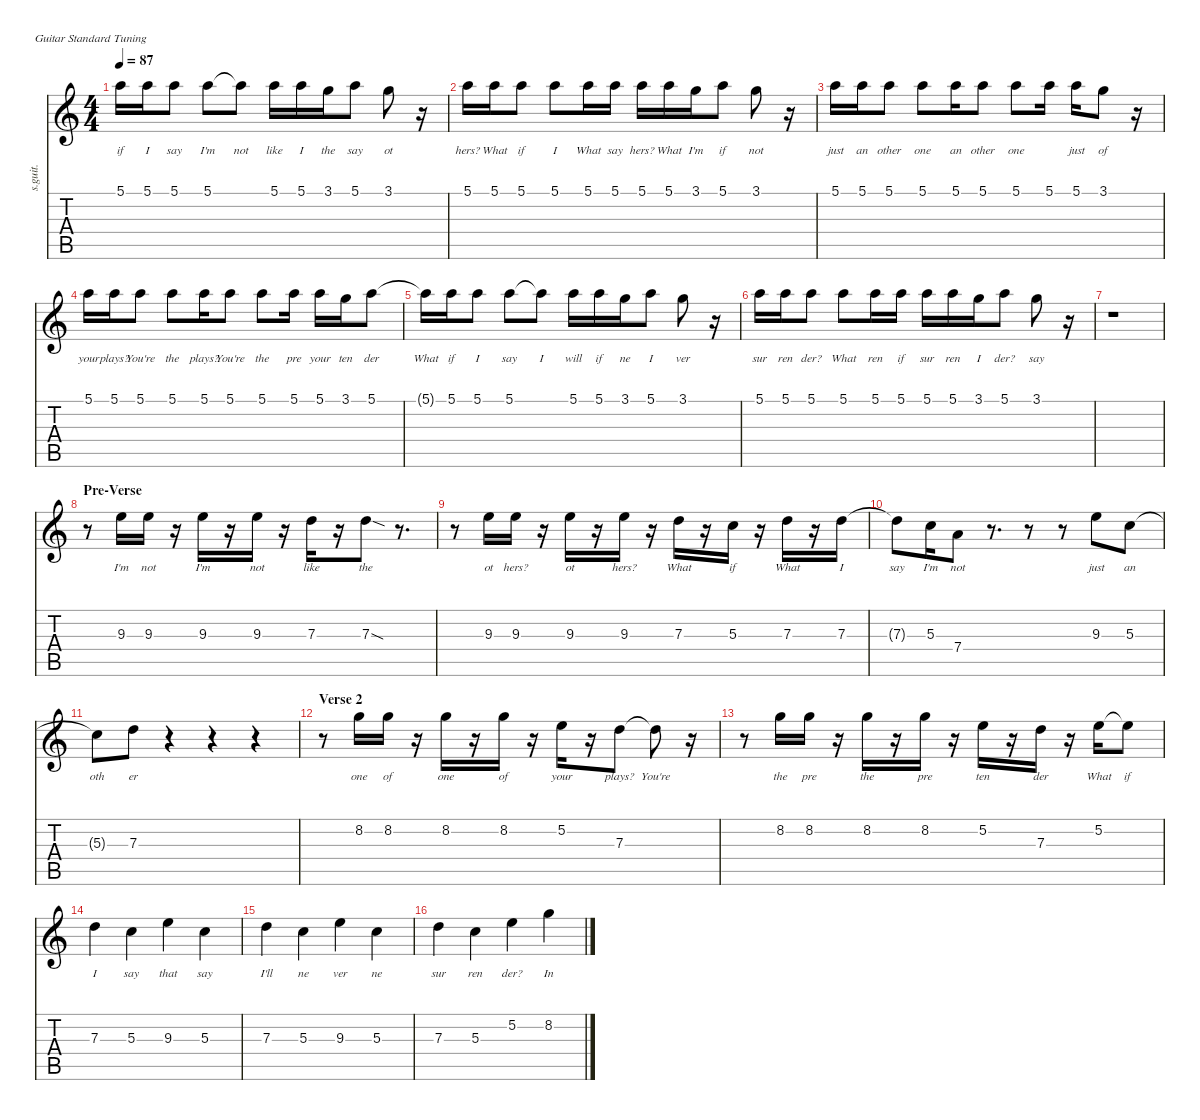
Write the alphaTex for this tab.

\defaultSystemsLayout 4
\hideDynamics
\bracketExtendMode nobrackets
\track ("Dave Grohl (Lead Vocal)" "s.guit.") {instrument clarinet}
\staff {score tabs}
\tuning (E4 B3 G3 D3 A2 E2)
\displaytranspose 12
\ts (4 4)
\tempo 87
\clef g2
\ks c
5.1{t}.16{lyrics (0 "if") lyrics (1 "") lyrics (2 "") lyrics (3 "") lyrics (4 "") dy f} 5.1.16{lyrics (0 "I") lyrics (1 "") lyrics (2 "") lyrics (3 "") lyrics (4 "")} 5.1.8{lyrics (0 "say") lyrics (1 "") lyrics (2 "") lyrics (3 "") lyrics (4 "")} 5.1.8{lyrics (0 "I'm") lyrics (1 "") lyrics (2 "") lyrics (3 "") lyrics (4 "")} 5.1{t}.8{lyrics (0 "not") lyrics (1 "") lyrics (2 "") lyrics (3 "") lyrics (4 "")} 5.1.16{lyrics (0 "like") lyrics (1 "") lyrics (2 "") lyrics (3 "") lyrics (4 "")} 5.1.16{lyrics (0 "I") lyrics (1 "") lyrics (2 "") lyrics (3 "") lyrics (4 "")} 3.1.16{lyrics (0 "the") lyrics (1 "") lyrics (2 "") lyrics (3 "") lyrics (4 "")} 5.1.8{lyrics (0 "say") lyrics (1 "") lyrics (2 "") lyrics (3 "") lyrics (4 "")} 3.1.8{lyrics (0 "ot") lyrics (1 "") lyrics (2 "") lyrics (3 "") lyrics (4 "")} r.16 |
5.1.16{lyrics (0 "hers?") lyrics (1 "") lyrics (2 "") lyrics (3 "") lyrics (4 "")} 5.1.16{lyrics (0 "What") lyrics (1 "") lyrics (2 "") lyrics (3 "") lyrics (4 "")} 5.1.8{lyrics (0 "if") lyrics (1 "") lyrics (2 "") lyrics (3 "") lyrics (4 "")} 5.1.8{lyrics (0 "I") lyrics (1 "") lyrics (2 "") lyrics (3 "") lyrics (4 "")} 5.1.16{lyrics (0 "What") lyrics (1 "") lyrics (2 "") lyrics (3 "") lyrics (4 "")} 5.1.16{lyrics (0 "say") lyrics (1 "") lyrics (2 "") lyrics (3 "") lyrics (4 "")} 5.1.16{lyrics (0 "hers?") lyrics (1 "") lyrics (2 "") lyrics (3 "") lyrics (4 "")} 5.1.16{lyrics (0 "What") lyrics (1 "") lyrics (2 "") lyrics (3 "") lyrics (4 "")} 3.1.16{lyrics (0 "I'm") lyrics (1 "") lyrics (2 "") lyrics (3 "") lyrics (4 "")} 5.1.8{lyrics (0 "if") lyrics (1 "") lyrics (2 "") lyrics (3 "") lyrics (4 "")} 3.1.8{lyrics (0 "not") lyrics (1 "") lyrics (2 "") lyrics (3 "") lyrics (4 "")} r.16 |
5.1.16{lyrics (0 "just") lyrics (1 "") lyrics (2 "") lyrics (3 "") lyrics (4 "")} 5.1.16{lyrics (0 "an") lyrics (1 "") lyrics (2 "") lyrics (3 "") lyrics (4 "")} 5.1.8{lyrics (0 "other") lyrics (1 "") lyrics (2 "") lyrics (3 "") lyrics (4 "")} 5.1.8{lyrics (0 "one") lyrics (1 "") lyrics (2 "") lyrics (3 "") lyrics (4 "")} 5.1.16{lyrics (0 "an") lyrics (1 "") lyrics (2 "") lyrics (3 "") lyrics (4 "")} 5.1.8{lyrics (0 "other") lyrics (1 "") lyrics (2 "") lyrics (3 "") lyrics (4 "")} 5.1.8{lyrics (0 "one") lyrics (1 "") lyrics (2 "") lyrics (3 "") lyrics (4 "")} 5.1.16{lyrics (0 "") lyrics (1 "") lyrics (2 "") lyrics (3 "") lyrics (4 "")} 5.1.16{lyrics (0 "just") lyrics (1 "") lyrics (2 "") lyrics (3 "") lyrics (4 "")} 3.1.8{lyrics (0 "of") lyrics (1 "") lyrics (2 "") lyrics (3 "") lyrics (4 "")} r.16 |
5.1.16{lyrics (0 "your") lyrics (1 "") lyrics (2 "") lyrics (3 "") lyrics (4 "")} 5.1.16{lyrics (0 "plays?") lyrics (1 "") lyrics (2 "") lyrics (3 "") lyrics (4 "")} 5.1.8{lyrics (0 "You're") lyrics (1 "") lyrics (2 "") lyrics (3 "") lyrics (4 "")} 5.1.8{lyrics (0 "the") lyrics (1 "") lyrics (2 "") lyrics (3 "") lyrics (4 "")} 5.1.16{lyrics (0 "plays?") lyrics (1 "") lyrics (2 "") lyrics (3 "") lyrics (4 "")} 5.1.8{lyrics (0 "You're") lyrics (1 "") lyrics (2 "") lyrics (3 "") lyrics (4 "")} 5.1.8{lyrics (0 "the") lyrics (1 "") lyrics (2 "") lyrics (3 "") lyrics (4 "")} 5.1.16{lyrics (0 "pre") lyrics (1 "") lyrics (2 "") lyrics (3 "") lyrics (4 "")} 5.1.16{lyrics (0 "your") lyrics (1 "") lyrics (2 "") lyrics (3 "") lyrics (4 "")} 3.1.16{lyrics (0 "ten") lyrics (1 "") lyrics (2 "") lyrics (3 "") lyrics (4 "")} 5.1.8{lyrics (0 "der") lyrics (1 "") lyrics (2 "") lyrics (3 "") lyrics (4 "")} |
5.1{t}.16{lyrics (0 "What") lyrics (1 "") lyrics (2 "") lyrics (3 "") lyrics (4 "")} 5.1.16{lyrics (0 "if") lyrics (1 "") lyrics (2 "") lyrics (3 "") lyrics (4 "")} 5.1.8{lyrics (0 "I") lyrics (1 "") lyrics (2 "") lyrics (3 "") lyrics (4 "")} 5.1.8{lyrics (0 "say") lyrics (1 "") lyrics (2 "") lyrics (3 "") lyrics (4 "")} 5.1{t}.8{lyrics (0 "I") lyrics (1 "") lyrics (2 "") lyrics (3 "") lyrics (4 "")} 5.1.16{lyrics (0 "will") lyrics (1 "") lyrics (2 "") lyrics (3 "") lyrics (4 "")} 5.1.16{lyrics (0 "if") lyrics (1 "") lyrics (2 "") lyrics (3 "") lyrics (4 "")} 3.1.16{lyrics (0 "ne") lyrics (1 "") lyrics (2 "") lyrics (3 "") lyrics (4 "")} 5.1.8{lyrics (0 "I") lyrics (1 "") lyrics (2 "") lyrics (3 "") lyrics (4 "")} 3.1.8{lyrics (0 "ver") lyrics (1 "") lyrics (2 "") lyrics (3 "") lyrics (4 "")} r.16 |
5.1.16{lyrics (0 "sur") lyrics (1 "") lyrics (2 "") lyrics (3 "") lyrics (4 "")} 5.1.16{lyrics (0 "ren") lyrics (1 "") lyrics (2 "") lyrics (3 "") lyrics (4 "")} 5.1.8{lyrics (0 "der?") lyrics (1 "") lyrics (2 "") lyrics (3 "") lyrics (4 "")} 5.1.8{lyrics (0 "What") lyrics (1 "") lyrics (2 "") lyrics (3 "") lyrics (4 "")} 5.1.16{lyrics (0 "ren") lyrics (1 "") lyrics (2 "") lyrics (3 "") lyrics (4 "")} 5.1.16{lyrics (0 "if") lyrics (1 "") lyrics (2 "") lyrics (3 "") lyrics (4 "")} 5.1.16{lyrics (0 "sur") lyrics (1 "") lyrics (2 "") lyrics (3 "") lyrics (4 "")} 5.1.16{lyrics (0 "ren") lyrics (1 "") lyrics (2 "") lyrics (3 "") lyrics (4 "")} 3.1.16{lyrics (0 "I") lyrics (1 "") lyrics (2 "") lyrics (3 "") lyrics (4 "")} 5.1.8{lyrics (0 "der?") lyrics (1 "") lyrics (2 "") lyrics (3 "") lyrics (4 "")} 3.1.8{lyrics (0 "say") lyrics (1 "") lyrics (2 "") lyrics (3 "") lyrics (4 "")} r.16 |
r.1 |
\section ("" "Pre-Verse")
r.8 9.3.16{lyrics (0 "I'm") lyrics (1 "") lyrics (2 "") lyrics (3 "") lyrics (4 "")} 9.3.16{lyrics (0 "not") lyrics (1 "") lyrics (2 "") lyrics (3 "") lyrics (4 "")} r.16 9.3.16{lyrics (0 "I'm") lyrics (1 "") lyrics (2 "") lyrics (3 "") lyrics (4 "")} r.16 9.3.16{lyrics (0 "not") lyrics (1 "") lyrics (2 "") lyrics (3 "") lyrics (4 "")} r.16 7.3.16{lyrics (0 "like") lyrics (1 "") lyrics (2 "") lyrics (3 "") lyrics (4 "")} r.16 7.3{sod}.8{lyrics (0 "the") lyrics (1 "") lyrics (2 "") lyrics (3 "") lyrics (4 "")} r.8{d} |
r.8 9.3.16{lyrics (0 "ot") lyrics (1 "") lyrics (2 "") lyrics (3 "") lyrics (4 "")} 9.3.16{lyrics (0 "hers?") lyrics (1 "") lyrics (2 "") lyrics (3 "") lyrics (4 "")} r.16 9.3.16{lyrics (0 "ot") lyrics (1 "") lyrics (2 "") lyrics (3 "") lyrics (4 "")} r.16 9.3.16{lyrics (0 "hers?") lyrics (1 "") lyrics (2 "") lyrics (3 "") lyrics (4 "")} r.16 7.3.16{lyrics (0 "What") lyrics (1 "") lyrics (2 "") lyrics (3 "") lyrics (4 "")} r.16 5.3.16{lyrics (0 "if") lyrics (1 "") lyrics (2 "") lyrics (3 "") lyrics (4 "")} r.16 7.3.16{lyrics (0 "What") lyrics (1 "") lyrics (2 "") lyrics (3 "") lyrics (4 "")} r.16 7.3.16{lyrics (0 "I") lyrics (1 "") lyrics (2 "") lyrics (3 "") lyrics (4 "")} |
7.3{t}.8{lyrics (0 "say") lyrics (1 "") lyrics (2 "") lyrics (3 "") lyrics (4 "")} 5.3.16{lyrics (0 "I'm") lyrics (1 "") lyrics (2 "") lyrics (3 "") lyrics (4 "")} 7.4.8{lyrics (0 "not") lyrics (1 "") lyrics (2 "") lyrics (3 "") lyrics (4 "")} r.8{d} r.8 r.8 9.3.8{lyrics (0 "just") lyrics (1 "") lyrics (2 "") lyrics (3 "") lyrics (4 "")} 5.3.8{lyrics (0 "an") lyrics (1 "") lyrics (2 "") lyrics (3 "") lyrics (4 "")} |
5.3{t}.8{lyrics (0 "oth") lyrics (1 "") lyrics (2 "") lyrics (3 "") lyrics (4 "")} 7.3.8{lyrics (0 "er") lyrics (1 "") lyrics (2 "") lyrics (3 "") lyrics (4 "")} r.4 r.4 r.4 |
\section ("" "Verse 2")
r.8 8.2.16{lyrics (0 "one") lyrics (1 "") lyrics (2 "") lyrics (3 "") lyrics (4 "")} 8.2.16{lyrics (0 "of") lyrics (1 "") lyrics (2 "") lyrics (3 "") lyrics (4 "")} r.16 8.2.16{lyrics (0 "one") lyrics (1 "") lyrics (2 "") lyrics (3 "") lyrics (4 "")} r.16 8.2.16{lyrics (0 "of") lyrics (1 "") lyrics (2 "") lyrics (3 "") lyrics (4 "")} r.16 5.2.16{lyrics (0 "your") lyrics (1 "") lyrics (2 "") lyrics (3 "") lyrics (4 "")} r.16 7.3.8{lyrics (0 "plays?") lyrics (1 "") lyrics (2 "") lyrics (3 "") lyrics (4 "")} 7.3{t}.8{lyrics (0 "You're") lyrics (1 "") lyrics (2 "") lyrics (3 "") lyrics (4 "")} r.16 |
r.8 8.2.16{lyrics (0 "the") lyrics (1 "") lyrics (2 "") lyrics (3 "") lyrics (4 "")} 8.2.16{lyrics (0 "pre") lyrics (1 "") lyrics (2 "") lyrics (3 "") lyrics (4 "")} r.16 8.2.16{lyrics (0 "the") lyrics (1 "") lyrics (2 "") lyrics (3 "") lyrics (4 "")} r.16 8.2.16{lyrics (0 "pre") lyrics (1 "") lyrics (2 "") lyrics (3 "") lyrics (4 "")} r.16 5.2.16{lyrics (0 "ten") lyrics (1 "") lyrics (2 "") lyrics (3 "") lyrics (4 "")} r.16 7.3.16{lyrics (0 "der") lyrics (1 "") lyrics (2 "") lyrics (3 "") lyrics (4 "")} r.16 5.2.16{lyrics (0 "What") lyrics (1 "") lyrics (2 "") lyrics (3 "") lyrics (4 "")} 5.2{t}.8{lyrics (0 "if") lyrics (1 "") lyrics (2 "") lyrics (3 "") lyrics (4 "")} |
7.3.4{lyrics (0 "I") lyrics (1 "") lyrics (2 "") lyrics (3 "") lyrics (4 "")} 5.3.4{lyrics (0 "say") lyrics (1 "") lyrics (2 "") lyrics (3 "") lyrics (4 "")} 9.3.4{lyrics (0 "that") lyrics (1 "") lyrics (2 "") lyrics (3 "") lyrics (4 "")} 5.3.4{lyrics (0 "say") lyrics (1 "") lyrics (2 "") lyrics (3 "") lyrics (4 "")} |
7.3.4{lyrics (0 "I'll") lyrics (1 "") lyrics (2 "") lyrics (3 "") lyrics (4 "")} 5.3.4{lyrics (0 "ne") lyrics (1 "") lyrics (2 "") lyrics (3 "") lyrics (4 "")} 9.3.4{lyrics (0 "ver") lyrics (1 "") lyrics (2 "") lyrics (3 "") lyrics (4 "")} 5.3.4{lyrics (0 "ne") lyrics (1 "") lyrics (2 "") lyrics (3 "") lyrics (4 "")} |
7.3.4{lyrics (0 "sur") lyrics (1 "") lyrics (2 "") lyrics (3 "") lyrics (4 "")} 5.3.4{lyrics (0 "ren") lyrics (1 "") lyrics (2 "") lyrics (3 "") lyrics (4 "")} 5.2.4{lyrics (0 "der?") lyrics (1 "") lyrics (2 "") lyrics (3 "") lyrics (4 "")} 8.2.4{lyrics (0 "In") lyrics (1 "") lyrics (2 "") lyrics (3 "") lyrics (4 "")}
